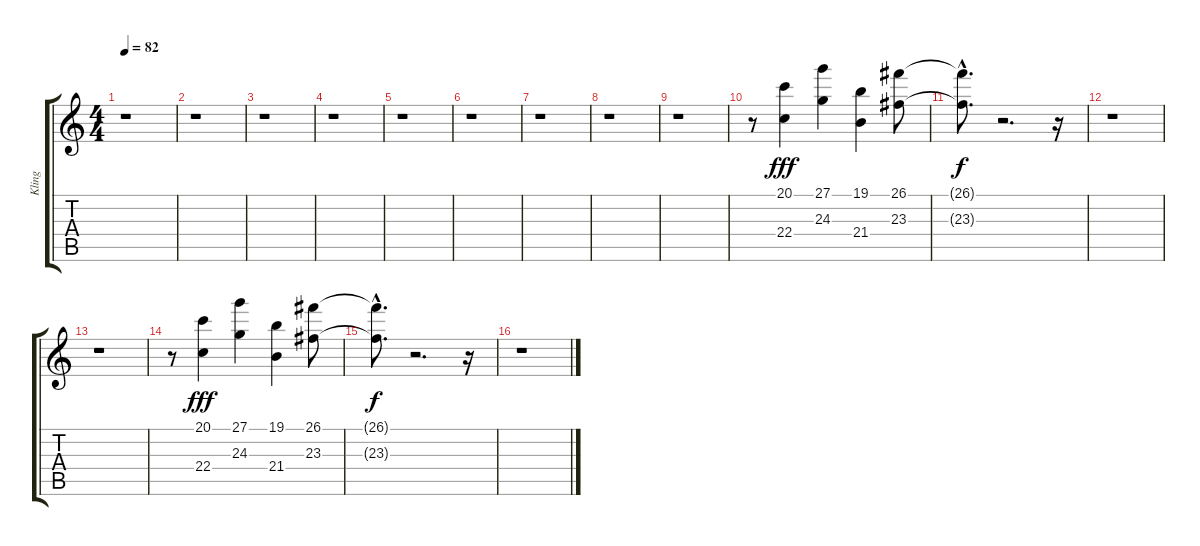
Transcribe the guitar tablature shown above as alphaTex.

\track ("Kling" "Kling") {instrument agogo}
\staff {score tabs}
\tuning (E4 B3 G3 D3 A2 E2) {hide}
\ts (4 4)
\tempo 82
\clef g2
\ks c
r.1{dy fff} |
r.1 |
r.1 |
r.1 |
r.1 |
r.1 |
r.1 |
r.1 |
r.1 |
r.8 (20.1 22.4).4 (27.1 24.3).4 (19.1 21.4).4 (26.1 23.3).8 |
(26.1{hac t} 23.3{hac t}).8{d dy f} r.2{d} r.16 |
r.1 |
r.1 |
r.8 (20.1 22.4).4{dy fff} (27.1 24.3).4 (19.1 21.4).4 (26.1 23.3).8 |
(26.1{hac t} 23.3{hac t}).8{d dy f} r.2{d} r.16 |
r.1
